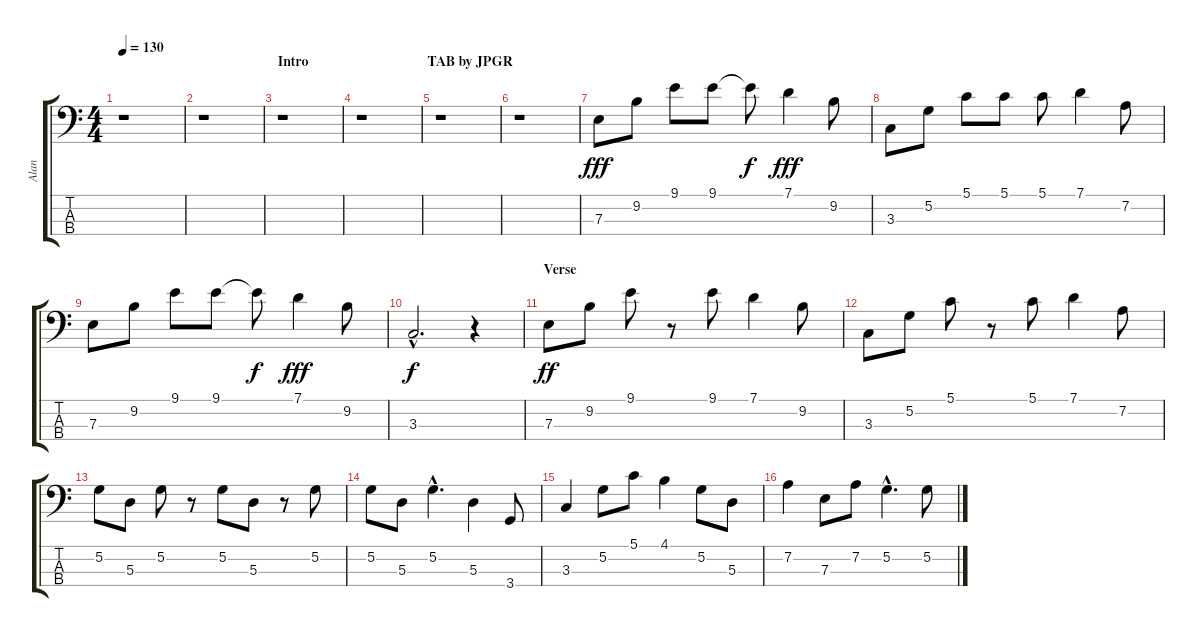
\track ("Alan" "Alan") {instrument electricbasspick}
\staff {score tabs}
\tuning (G2 D2 A1 E1) {hide}
\ts (4 4)
\tempo 130
\clef f4
\ks c
r.1{dy fff instrument electricbasspick} |
r.1 |
\section ("" "Intro                                  TAB by JPGR")
r.1 |
r.1 |
r.1 |
r.1 |
7.3.8 9.2.8 9.1.8 9.1.8 9.1{t}.8{dy f} 7.1.4{dy fff} 9.2.8 |
3.3.8 5.2.8 5.1.8 5.1.8 5.1.8 7.1.4 7.2.8 |
7.3.8 9.2.8 9.1.8 9.1.8 9.1{t}.8{dy f} 7.1.4{dy fff} 9.2.8 |
3.3{hac}.2{d dy f} r.4 |
\section ("" "Verse")
7.3.8{dy ff} 9.2.8 9.1.8 r.8 9.1.8 7.1.4 9.2.8 |
3.3.8 5.2.8 5.1.8 r.8 5.1.8 7.1.4 7.2.8 |
5.2.8 5.3.8 5.2.8 r.8 5.2.8 5.3.8 r.8 5.2.8 |
5.2.8 5.3.8 5.2{hac}.4{d} 5.3.4 3.4.8 |
3.3.4 5.2.8 5.1.8 4.1.4 5.2.8 5.3.8 |
7.2.4 7.3.8 7.2.8 5.2{hac}.4{d} 5.2.8
